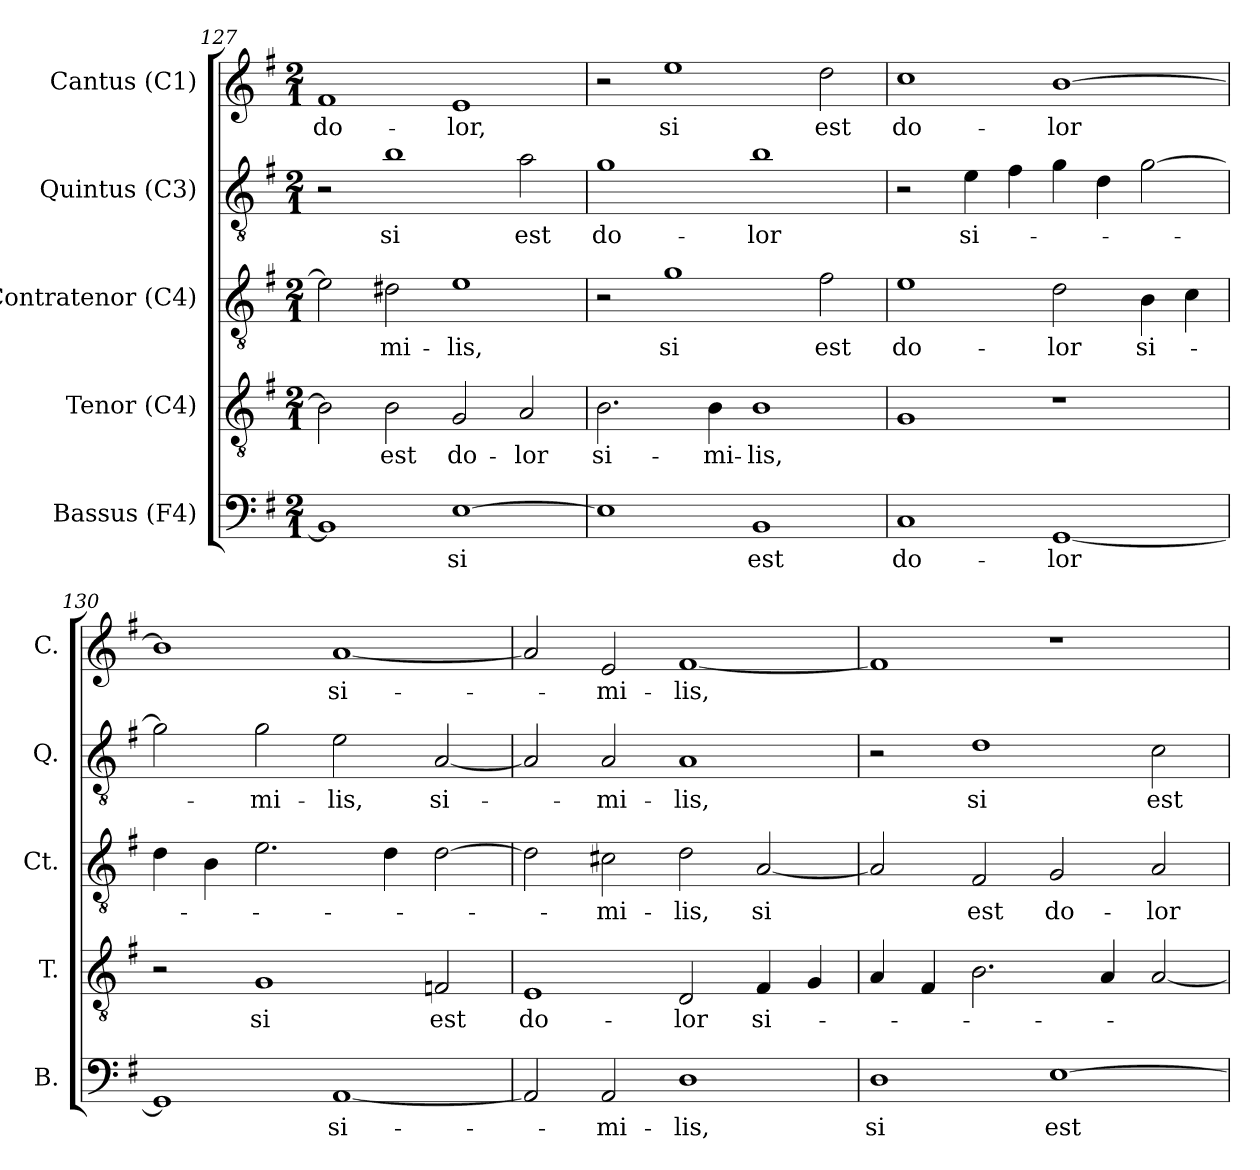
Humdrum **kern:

**kern	**text	**kern	**text	**kern	**text	**kern	**text	**kern	**text
*part5	*part5	*part4	*part4	*part3	*part3	*part2	*part2	*part1	*part1
*staff5	*staff5	*staff4	*staff4	*staff3	*staff3	*staff2	*staff2	*staff1	*staff1
*I"Bassus (F4)	*	*I"Tenor (C4)	*	*I"Contratenor (C4)	*	*I"Quintus (C3)	*	*I"Cantus (C1)	*
*I'B.	*	*I'T.	*	*I'Ct.	*	*I'Q.	*	*I'C.	*
*clefF4	*	*clefGv2	*	*clefGv2	*	*clefGv2	*	*clefG2	*
*	*	*	*	*ITrd7c12	*	*	*	*	*
*k[f#]	*	*k[f#]	*	*k[f#]	*	*k[f#]	*	*k[f#]	*
*G:	*	*G:	*	*G:	*	*G:	*	*G:	*
*M2/1	*	*M2/1	*	*M2/1	*	*M2/1	*	*M2/1	*
=127	=127	=127	=127	=127	=127	=127	=127	=127	=127
!	!	!	!	!	!	!	!	!	!LO:LY:b:color=#000000
1BBi]	.	2Bi\]	.	2Ei\]	.	2r	.	1f#i	do-
!	!	!	!LO:LY:b:color=#000000	!	!	!	!	!	!
!	!	!	!	!	!LO:LY:b:color=#000000	!	!	!	!
!	!	!	!	!	!	!	!LO:LY:b:color=#000000	!	!
.	.	2Bi\	est	2D#Xi\	-mi-	1bi	si	.	.
!	!LO:LY:b:color=#000000	!	!	!	!	!	!	!	!
!	!	!	!LO:LY:b:color=#000000	!	!	!	!	!	!
!	!	!	!	!	!LO:LY:b:color=#000000	!	!	!	!
!	!	!	!	!	!	!	!	!	!LO:LY:b:color=#000000
[1Ei	si	2Gi/	do-	1Ei	-lis,	.	.	1ei	-lor,
!	!	!	!LO:LY:b:color=#000000	!	!	!	!	!	!
!	!	!	!	!	!	!	!LO:LY:b:color=#000000	!	!
.	.	2Ai/	-lor	.	.	2ai\	est	.	.
!!LO:LB:g=z
=128	=128	=128	=128	=128	=128	=128	=128	=128	=128
!	!	!	!LO:LY:b:color=#000000	!	!	!	!	!	!
!	!	!	!	!	!	!	!LO:LY:b:color=#000000	!	!
1Ei]	.	2.Bi\	si-	2r	.	1gi	do-	2r	.
!	!	!	!	!	!LO:LY:b:color=#000000	!	!	!	!
!	!	!	!	!	!	!	!	!	!LO:LY:b:color=#000000
.	.	.	.	1Gi	si	.	.	1eei	si
!	!	!	!LO:LY:b:color=#000000	!	!	!	!	!	!
.	.	4Bi\	-mi-	.	.	.	.	.	.
!	!LO:LY:b:color=#000000	!	!	!	!	!	!	!	!
!	!	!	!LO:LY:b:color=#000000	!	!	!	!	!	!
!	!	!	!	!	!	!	!LO:LY:b:color=#000000	!	!
1BBi	est	1Bi	-lis,	.	.	1bi	-lor	.	.
!	!	!	!	!	!LO:LY:b:color=#000000	!	!	!	!
!	!	!	!	!	!	!	!	!	!LO:LY:b:color=#000000
.	.	.	.	2F#i\	est	.	.	2ddi\	est
=129	=129	=129	=129	=129	=129	=129	=129	=129	=129
!	!LO:LY:b:color=#000000	!	!	!	!	!	!	!	!
!	!	!	!	!	!LO:LY:b:color=#000000	!	!	!	!
!	!	!	!	!	!	!	!	!	!LO:LY:b:color=#000000
1Ci	do-	1Gi	.	1Ei	do-	2r	.	1cci	do-
!	!	!	!	!	!	!	!LO:LY:b:color=#000000	!	!
.	.	.	.	.	.	4ei\	si-	.	.
.	.	.	.	.	.	4f#i\	.	.	.
!	!LO:LY:b:color=#000000	!	!	!	!	!	!	!	!
!	!	!	!	!	!LO:LY:b:color=#000000	!	!	!	!
!	!	!	!	!	!	!	!	!	!LO:LY:b:color=#000000
[1GGi	-lor	1r	.	2Di\	-lor	4gi\	.	[1bi	-lor
.	.	.	.	.	.	4di\	.	.	.
!	!	!	!	!	!LO:LY:b:color=#000000	!	!	!	!
.	.	.	.	4BBi\	si-	[2gi\	.	.	.
.	.	.	.	4Ci\	.	.	.	.	.
=130	=130	=130	=130	=130	=130	=130	=130	=130	=130
1GGi]	.	2r	.	4Di\	.	2gi\]	.	1bi]	.
.	.	.	.	4BBi\	.	.	.	.	.
!	!	!	!LO:LY:b:color=#000000	!	!	!	!	!	!
!	!	!	!	!	!	!	!LO:LY:b:color=#000000	!	!
.	.	1Gi	si	2.Ei\	.	2gi\	-mi-	.	.
!	!LO:LY:b:color=#000000	!	!	!	!	!	!	!	!
!	!	!	!	!	!	!	!LO:LY:b:color=#000000	!	!
!	!	!	!	!	!	!	!	!	!LO:LY:b:color=#000000
[1AAi	si-	.	.	.	.	2ei\	-lis,	[1ai	si-
.	.	.	.	4Di\	.	.	.	.	.
!	!	!	!LO:LY:b:color=#000000	!	!	!	!	!	!
!	!	!	!	!	!	!	!LO:LY:b:color=#000000	!	!
.	.	2Fni/	est	[2Di\	.	[2Ai/	si-	.	.
=131	=131	=131	=131	=131	=131	=131	=131	=131	=131
!	!	!	!LO:LY:b:color=#000000	!	!	!	!	!	!
2AAi/]	.	1Ei	do-	2Di\]	.	2Ai/]	.	2ai/]	.
!	!LO:LY:b:color=#000000	!	!	!	!	!	!	!	!
!	!	!	!	!	!LO:LY:b:color=#000000	!	!	!	!
!	!	!	!	!	!	!	!LO:LY:b:color=#000000	!	!
!	!	!	!	!	!	!	!	!	!LO:LY:b:color=#000000
2AAi/	-mi-	.	.	2C#Xi\	-mi-	2Ai/	-mi-	2ei/	-mi-
!	!LO:LY:b:color=#000000	!	!	!	!	!	!	!	!
!	!	!	!LO:LY:b:color=#000000	!	!	!	!	!	!
!	!	!	!	!	!LO:LY:b:color=#000000	!	!	!	!
!	!	!	!	!	!	!	!LO:LY:b:color=#000000	!	!
!	!	!	!	!	!	!	!	!	!LO:LY:b:color=#000000
1Di	-lis,	2Di/	-lor	2Di\	-lis,	1Ai	-lis,	[1f#i	-lis,
!	!	!	!LO:LY:b:color=#000000	!	!	!	!	!	!
!	!	!	!	!	!LO:LY:b:color=#000000	!	!	!	!
.	.	4F#i/	si-	[2AAi/	si	.	.	.	.
.	.	4Gi/	.	.	.	.	.	.	.
=132	=132	=132	=132	=132	=132	=132	=132	=132	=132
!	!LO:LY:b:color=#000000	!	!	!	!	!	!	!	!
1Di	si	4Ai/	.	2AAi/]	.	2r	.	1f#i]	.
.	.	4F#i/	.	.	.	.	.	.	.
!	!	!	!	!	!LO:LY:b:color=#000000	!	!	!	!
!	!	!	!	!	!	!	!LO:LY:b:color=#000000	!	!
.	.	2.Bi\	.	2FF#i/	est	1di	si	.	.
!	!LO:LY:b:color=#000000	!	!	!	!	!	!	!	!
!	!	!	!	!	!LO:LY:b:color=#000000	!	!	!	!
[1Ei	est	.	.	2GGi/	do-	.	.	1r	.
.	.	4Ai/	.	.	.	.	.	.	.
!	!	!	!	!	!LO:LY:b:color=#000000	!	!	!	!
!	!	!	!	!	!	!	!LO:LY:b:color=#000000	!	!
.	.	[2Ai/	.	2AAi/	-lor	2ci\	est	.	.
=	=	=	=	=	=	=	=	=	=
*-	*-	*-	*-	*-	*-	*-	*-	*-	*-
